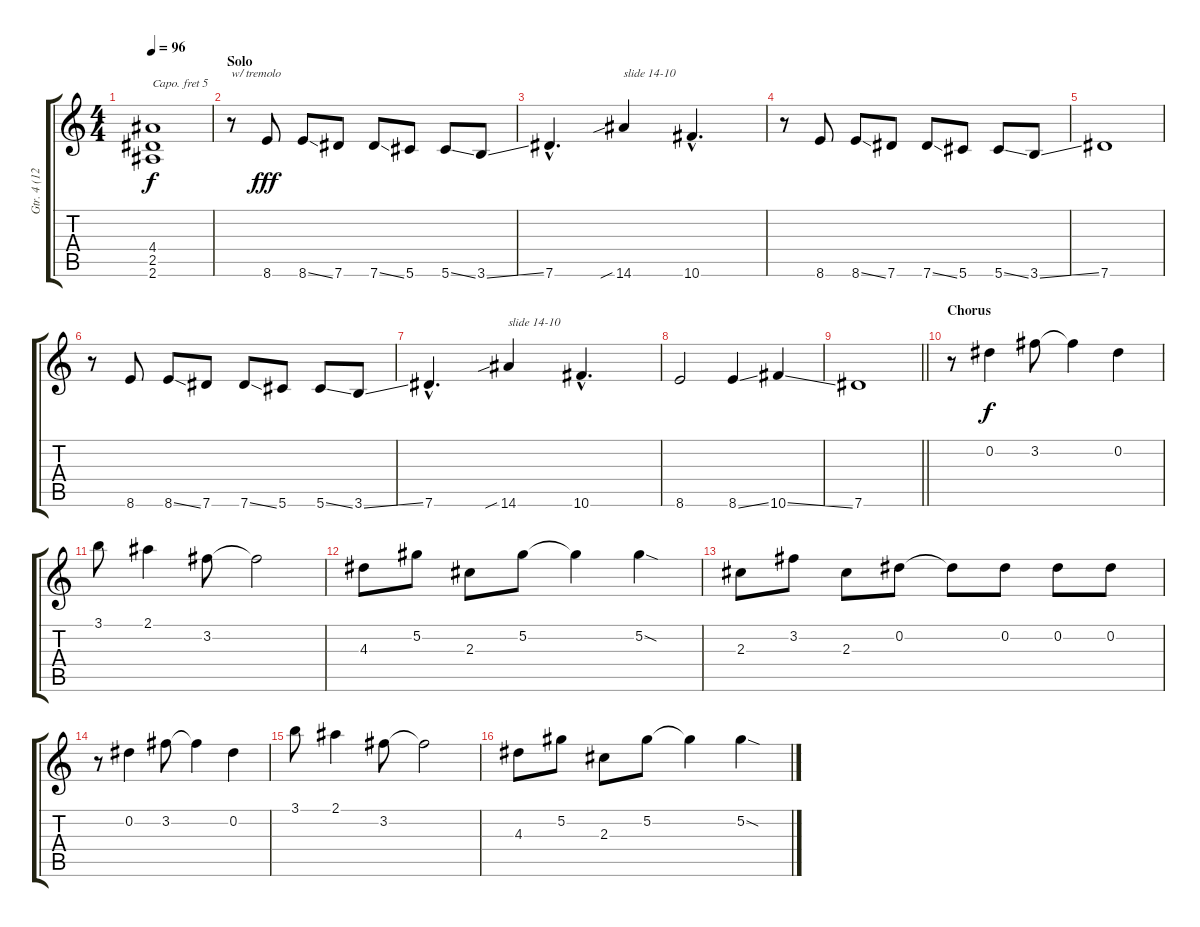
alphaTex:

\track ("Gtr. 4 (12-str. elec. w/capo V)" "Gtr. 4 (12") {instrument electricguitarclean}
\staff {score tabs}
\capo 5
\tuning (Eb4 Bb3 Gb3 Db3 Ab2 Eb2) {hide}
\ts (4 4)
\tempo 96
\clef g2
\ks c
(4.4 2.5 2.6).1{dy f volume 12 instrument distortionguitar} |
\section ("" "Solo")
r.8{txt "w/ tremolo" volume 16 instrument electricguitarclean} 8.6.8{dy fff} 8.6{ss}.8 7.6.8 7.6{ss}.8 5.6.8 5.6{ss}.8 3.6{ss}.8 |
7.6{hac}.4{d} 14.6{sib}.4{txt "slide 14-10"} 10.6{hac}.4{d} |
r.8 8.6.8 8.6{ss}.8 7.6.8 7.6{ss}.8 5.6.8 5.6{ss}.8 3.6{ss}.8 |
7.6.1 |
r.8 8.6.8 8.6{ss}.8 7.6.8 7.6{ss}.8 5.6.8 5.6{ss}.8 3.6{ss}.8 |
7.6{hac}.4{d} 14.6{sib}.4{txt "slide 14-10"} 10.6{hac}.4{d} |
8.6.2 8.6{ss}.4 10.6{ss}.4 |
\barLineRight lightlight
7.6.1 |
\section ("" "Chorus")
r.8 0.2.4{dy f} 3.2.8 3.2{t}.4 0.2.4 |
3.1.8 2.1.4 3.2.8 3.2{t}.2 |
4.3.8 5.2.8 2.3.8 5.2.8 5.2{t}.4 5.2{sod}.4 |
2.3.8 3.2.8 2.3.8 0.2.8 0.2{t}.8 0.2.8 0.2.8 0.2.8 |
r.8 0.2.4 3.2.8 3.2{t}.4 0.2.4 |
3.1.8 2.1.4 3.2.8 3.2{t}.2 |
4.3.8 5.2.8 2.3.8 5.2.8 5.2{t}.4 5.2{sod}.4
